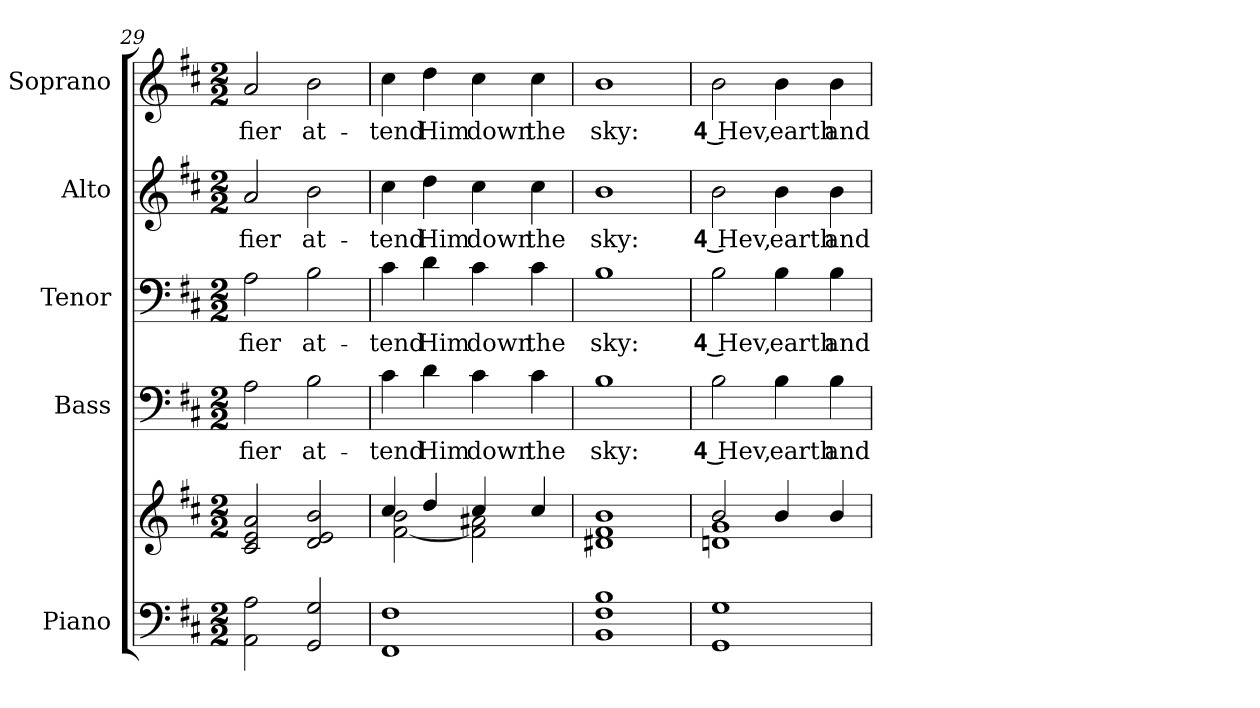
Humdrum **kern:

**kern	**kern	**kern	**text	**kern	**text	**kern	**text	**kern	**text
*part5	*part5	*part4	*part4	*part3	*part3	*part2	*part2	*part1	*part1
*staff6	*staff5	*staff4	*staff4	*staff3	*staff3	*staff2	*staff2	*staff1	*staff1
*I"Piano	*	*I"Bass	*	*I"Tenor	*	*I"Alto	*	*I"Soprano	*
*I'Pno.	*	*I'B.	*	*I'T.	*	*I'A.	*	*I'S.	*
*clefF4	*clefG2	*clefF4	*	*clefF4	*	*clefG2	*	*clefG2	*
*k[f#c#]	*k[f#c#]	*k[f#c#]	*	*k[f#c#]	*	*k[f#c#]	*	*k[f#c#]	*
*D:	*D:	*D:	*	*D:	*	*D:	*	*D:	*
*M2/2	*M2/2	*M2/2	*	*M2/2	*	*M2/2	*	*M2/2	*
=29	=29	=29	=29	=29	=29	=29	=29	=29	=29
!	!	!	!LO:LY:b:color=#000000	!	!	!	!	!	!
!	!	!	!	!	!LO:LY:b:color=#000000	!	!	!	!
!	!	!	!	!	!	!	!LO:LY:b:color=#000000	!	!
!	!	!	!	!	!	!	!	!	!LO:LY:b:color=#000000
2AAi\ 2Ai	2c#i/ 2ei 2ai	2Ai\	fier	2Ai\	fier	2ai/	fier	2ai/	fier
!	!	!	!LO:LY:b:color=#000000	!	!	!	!	!	!
!	!	!	!	!	!LO:LY:b:color=#000000	!	!	!	!
!	!	!	!	!	!	!	!LO:LY:b:color=#000000	!	!
!	!	!	!	!	!	!	!	!	!LO:LY:b:color=#000000
2GGi/ 2Gi	2di/ 2ei 2bi	2Bi\	at-	2Bi\	at-	2bi\	at-	2bi\	at-
=30	=30	=30	=30	=30	=30	=30	=30	=30	=30
*	*^	*	*	*	*	*	*	*	*
!	!	!	!	!LO:LY:b:color=#000000	!	!	!	!	!	!
!	!	!	!	!	!	!LO:LY:b:color=#000000	!	!	!	!
!	!	!	!	!	!	!	!	!LO:LY:b:color=#000000	!	!
!	!	!	!	!	!	!	!	!	!	!LO:LY:b:color=#000000
1FF#i 1F#i	4cc#i/	[<2f#i\ 2bi	4c#i\	-tend	4c#i\	-tend	4cc#i\	-tend	4cc#i\	-tend
!	!	!	!	!LO:LY:b:color=#000000	!	!	!	!	!	!
!	!	!	!	!	!	!LO:LY:b:color=#000000	!	!	!	!
!	!	!	!	!	!	!	!	!LO:LY:b:color=#000000	!	!
!	!	!	!	!	!	!	!	!	!	!LO:LY:b:color=#000000
.	4ddi/	.	4di\	Him	4di\	Him	4ddi\	Him	4ddi\	Him
!	!	!	!	!LO:LY:b:color=#000000	!	!	!	!	!	!
!	!	!	!	!	!	!LO:LY:b:color=#000000	!	!	!	!
!	!	!	!	!	!	!	!	!LO:LY:b:color=#000000	!	!
!	!	!	!	!	!	!	!	!	!	!LO:LY:b:color=#000000
.	4cc#i/	2f#i\] 2a#Xi	4c#i\	down	4c#i\	down	4cc#i\	down	4cc#i\	down
!	!	!	!	!LO:LY:b:color=#000000	!	!	!	!	!	!
!	!	!	!	!	!	!LO:LY:b:color=#000000	!	!	!	!
!	!	!	!	!	!	!	!	!LO:LY:b:color=#000000	!	!
!	!	!	!	!	!	!	!	!	!	!LO:LY:b:color=#000000
.	4cc#i/	.	4c#i\	the	4c#i\	the	4cc#i\	the	4cc#i\	the
*	*v	*v	*	*	*	*	*	*	*	*
!!LO:PB:g=z
=31	=31	=31	=31	=31	=31	=31	=31	=31	=31
!	!	!	!LO:LY:b:color=#000000	!	!	!	!	!	!
!	!	!	!	!	!LO:LY:b:color=#000000	!	!	!	!
!	!	!	!	!	!	!	!LO:LY:b:color=#000000	!	!
!	!	!	!	!	!	!	!	!	!LO:LY:b:color=#000000
1BBi 1F#i 1Bi	1d#Xi 1f#i 1bi	1Bi	sky:	1Bi	sky:	1bi	sky:	1bi	sky:
=32	=32	=32	=32	=32	=32	=32	=32	=32	=32
*	*^	*	*	*	*	*	*	*	*
!	!	!	!	!LO:LY:b:color=#000000	!	!	!	!	!	!
!	!	!	!	!	!	!LO:LY:b:color=#000000	!	!	!	!
!	!	!	!	!	!	!	!	!LO:LY:b:color=#000000	!	!
!	!	!	!	!	!	!	!	!	!	!LO:LY:b:color=#000000
1GGi 1Gi	2bi/	1dni 1gi	2Bi\	4 Hev,	2Bi\	4 Hev,	2bi\	4 Hev,	2bi\	4 Hev,
!	!	!	!	!LO:LY:b:color=#000000	!	!	!	!	!	!
!	!	!	!	!	!	!LO:LY:b:color=#000000	!	!	!	!
!	!	!	!	!	!	!	!	!LO:LY:b:color=#000000	!	!
!	!	!	!	!	!	!	!	!	!	!LO:LY:b:color=#000000
.	4bi/	.	4Bi\	earth	4Bi\	earth	4bi\	earth	4bi\	earth
!	!	!	!	!LO:LY:b:color=#000000	!	!	!	!	!	!
!	!	!	!	!	!	!LO:LY:b:color=#000000	!	!	!	!
!	!	!	!	!	!	!	!	!LO:LY:b:color=#000000	!	!
!	!	!	!	!	!	!	!	!	!	!LO:LY:b:color=#000000
.	4bi/	.	4Bi\	and	4Bi\	and	4bi\	and	4bi\	and
*	*v	*v	*	*	*	*	*	*	*	*
=	=	=	=	=	=	=	=	=	=
*-	*-	*-	*-	*-	*-	*-	*-	*-	*-
